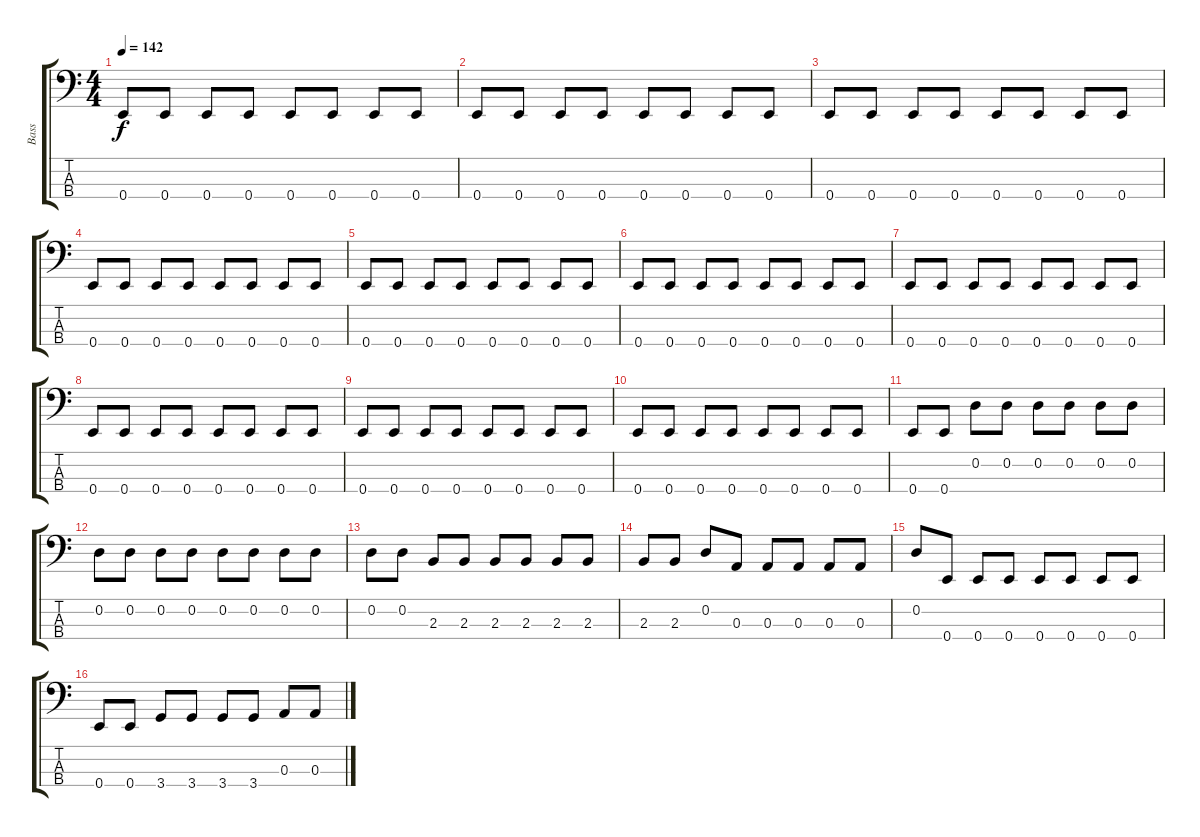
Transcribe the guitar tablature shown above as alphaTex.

\track ("Bass" "Bass") {instrument electricbassfinger}
\staff {score tabs}
\tuning (G2 D2 A1 E1) {hide}
\ts (4 4)
\tempo 142
\clef f4
\ks c
0.4.8{dy f} 0.4.8 0.4.8 0.4.8 0.4.8 0.4.8 0.4.8 0.4.8 |
0.4.8 0.4.8 0.4.8 0.4.8 0.4.8 0.4.8 0.4.8 0.4.8 |
0.4.8 0.4.8 0.4.8 0.4.8 0.4.8 0.4.8 0.4.8 0.4.8 |
0.4.8 0.4.8 0.4.8 0.4.8 0.4.8 0.4.8 0.4.8 0.4.8 |
0.4.8 0.4.8 0.4.8 0.4.8 0.4.8 0.4.8 0.4.8 0.4.8 |
0.4.8 0.4.8 0.4.8 0.4.8 0.4.8 0.4.8 0.4.8 0.4.8 |
0.4.8 0.4.8 0.4.8 0.4.8 0.4.8 0.4.8 0.4.8 0.4.8 |
0.4.8 0.4.8 0.4.8 0.4.8 0.4.8 0.4.8 0.4.8 0.4.8 |
0.4.8 0.4.8 0.4.8 0.4.8 0.4.8 0.4.8 0.4.8 0.4.8 |
0.4.8 0.4.8 0.4.8 0.4.8 0.4.8 0.4.8 0.4.8 0.4.8 |
0.4.8 0.4.8 0.2.8 0.2.8 0.2.8 0.2.8 0.2.8 0.2.8 |
0.2.8 0.2.8 0.2.8 0.2.8 0.2.8 0.2.8 0.2.8 0.2.8 |
0.2.8 0.2.8 2.3.8 2.3.8 2.3.8 2.3.8 2.3.8 2.3.8 |
2.3.8 2.3.8 0.2.8 0.3.8 0.3.8 0.3.8 0.3.8 0.3.8 |
0.2.8 0.4.8 0.4.8 0.4.8 0.4.8 0.4.8 0.4.8 0.4.8 |
0.4.8 0.4.8 3.4.8 3.4.8 3.4.8 3.4.8 0.3.8 0.3.8
